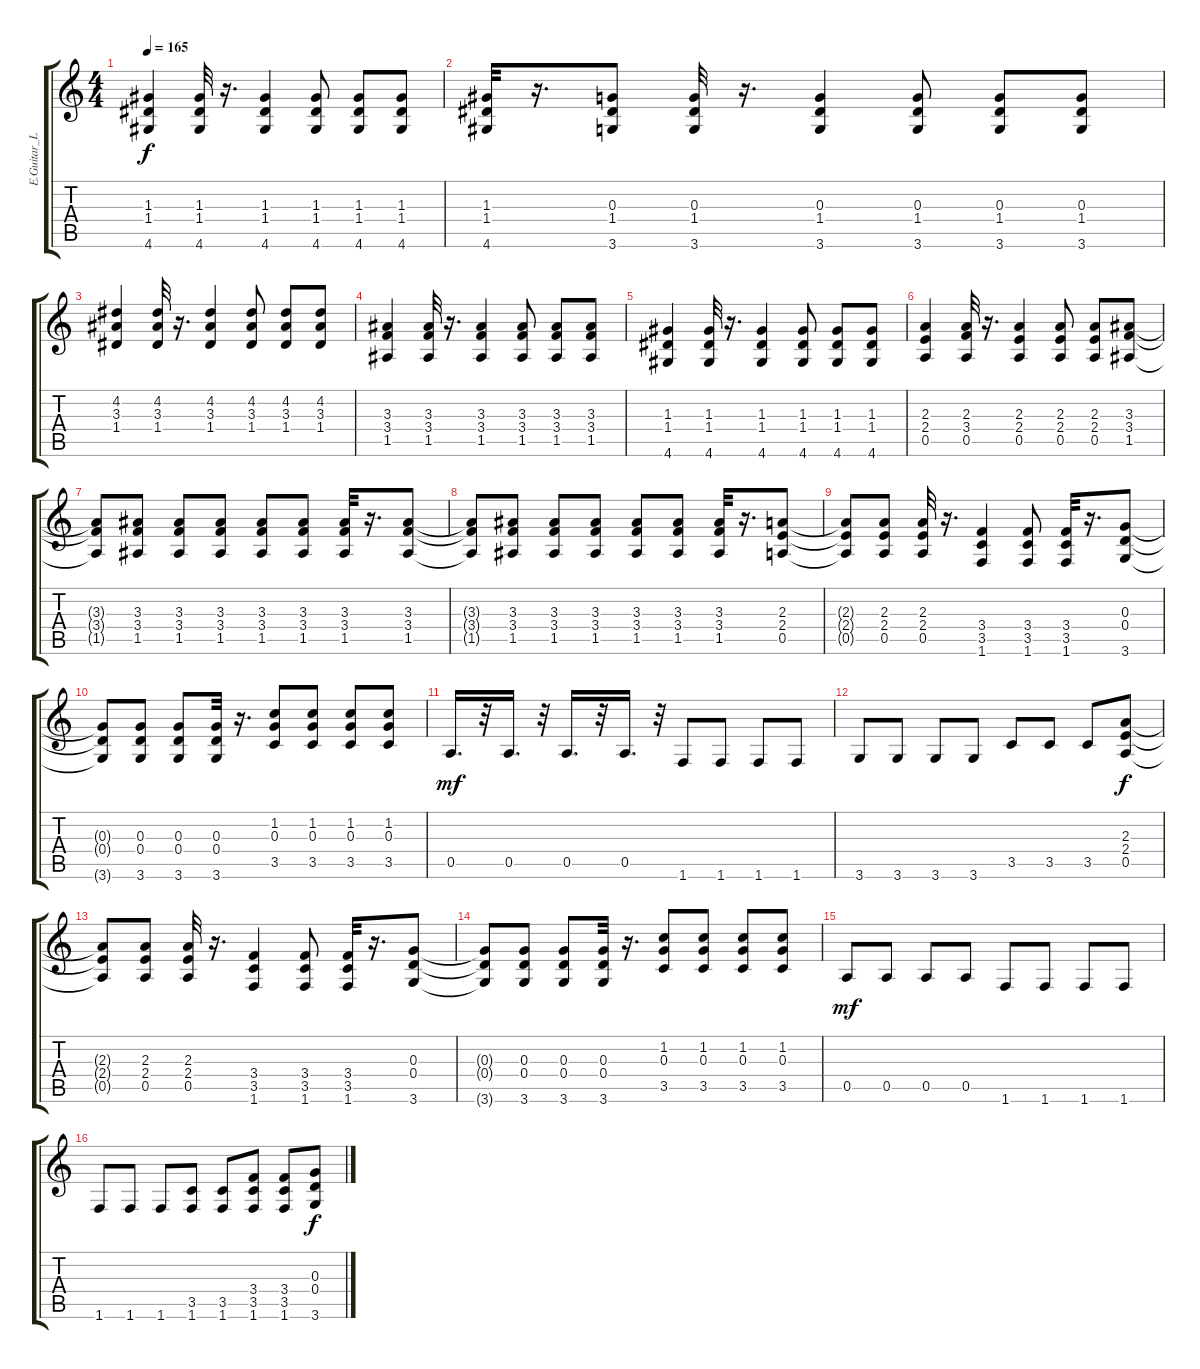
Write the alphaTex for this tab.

\track ("E.Guitar_L" "E.Guitar_L") {instrument distortionguitar}
\staff {score tabs}
\tuning (E4 B3 G3 D3 A2 E2) {hide}
\ts (4 4)
\tempo 165
\clef g2
\ks c
(1.3 1.4 4.6).4{dy f} (1.3 1.4 4.6).32 r.16{d} (1.3 1.4 4.6).4 (1.3 1.4 4.6).8 (1.3 1.4 4.6).8 (1.3 1.4 4.6).8 |
(1.3 1.4 4.6).32 r.16{d} (0.3 1.4 3.6).8 (0.3 1.4 3.6).32 r.16{d} (0.3 1.4 3.6).4 (0.3 1.4 3.6).8 (0.3 1.4 3.6).8 (0.3 1.4 3.6).8 |
(4.2 3.3 1.4).4 (4.2 3.3 1.4).32 r.16{d} (4.2 3.3 1.4).4 (4.2 3.3 1.4).8 (4.2 3.3 1.4).8 (4.2 3.3 1.4).8 |
(3.3 3.4 1.5).4 (3.3 3.4 1.5).32 r.16{d} (3.3 3.4 1.5).4 (3.3 3.4 1.5).8 (3.3 3.4 1.5).8 (3.3 3.4 1.5).8 |
(1.3 1.4 4.6).4 (1.3 1.4 4.6).32 r.16{d} (1.3 1.4 4.6).4 (1.3 1.4 4.6).8 (1.3 1.4 4.6).8 (1.3 1.4 4.6).8 |
(2.3 2.4 0.5).4 (2.3 3.4 0.5).32 r.16{d} (2.3 2.4 0.5).4 (2.3 2.4 0.5).8 (2.3 2.4 0.5).8 (3.3 3.4 1.5).8 |
(3.3{t} 3.4{t} 1.5{t}).8 (3.3 3.4 1.5).8 (3.3 3.4 1.5).8 (3.3 3.4 1.5).8 (3.3 3.4 1.5).8 (3.3 3.4 1.5).8 (3.3 3.4 1.5).32 r.16{d} (3.3 3.4 1.5).8 |
(3.3{t} 3.4{t} 1.5{t}).8 (3.3 3.4 1.5).8 (3.3 3.4 1.5).8 (3.3 3.4 1.5).8 (3.3 3.4 1.5).8 (3.3 3.4 1.5).8 (3.3 3.4 1.5).32 r.16{d} (2.3 2.4 0.5).8 |
(2.3{t} 2.4{t} 0.5{t}).8 (2.3 2.4 0.5).8 (2.3 2.4 0.5).32 r.16{d} (3.4 3.5 1.6).4 (3.4 3.5 1.6).8 (3.4 3.5 1.6).32 r.16{d} (0.3 0.4 3.6).8 |
(0.3{t} 0.4{t} 3.6{t}).8 (0.3 0.4 3.6).8 (0.3 0.4 3.6).8 (0.3 0.4 3.6).32 r.16{d} (1.2 0.3 3.5).8 (1.2 0.3 3.5).8 (1.2 0.3 3.5).8 (1.2 0.3 3.5).8 |
0.5.16{d dy mf} r.32 0.5.16{d} r.32 0.5.16{d} r.32 0.5.16{d} r.32 1.6.8 1.6.8 1.6.8 1.6.8 |
3.6.8 3.6.8 3.6.8 3.6.8 3.5.8 3.5.8 3.5.8 (2.3 2.4 0.5).8{dy f} |
(2.3{t} 2.4{t} 0.5{t}).8 (2.3 2.4 0.5).8 (2.3 2.4 0.5).32 r.16{d} (3.4 3.5 1.6).4 (3.4 3.5 1.6).8 (3.4 3.5 1.6).32 r.16{d} (0.3 0.4 3.6).8 |
(0.3{t} 0.4{t} 3.6{t}).8 (0.3 0.4 3.6).8 (0.3 0.4 3.6).8 (0.3 0.4 3.6).32 r.16{d} (1.2 0.3 3.5).8 (1.2 0.3 3.5).8 (1.2 0.3 3.5).8 (1.2 0.3 3.5).8 |
0.5.8{dy mf} 0.5.8 0.5.8 0.5.8 1.6.8 1.6.8 1.6.8 1.6.8 |
1.6.8 1.6.8 1.6.8 (3.5 1.6).8 (3.5 1.6).8 (3.4 3.5 1.6).8 (3.4 3.5 1.6).8 (0.3 0.4 3.6).8{dy f}
